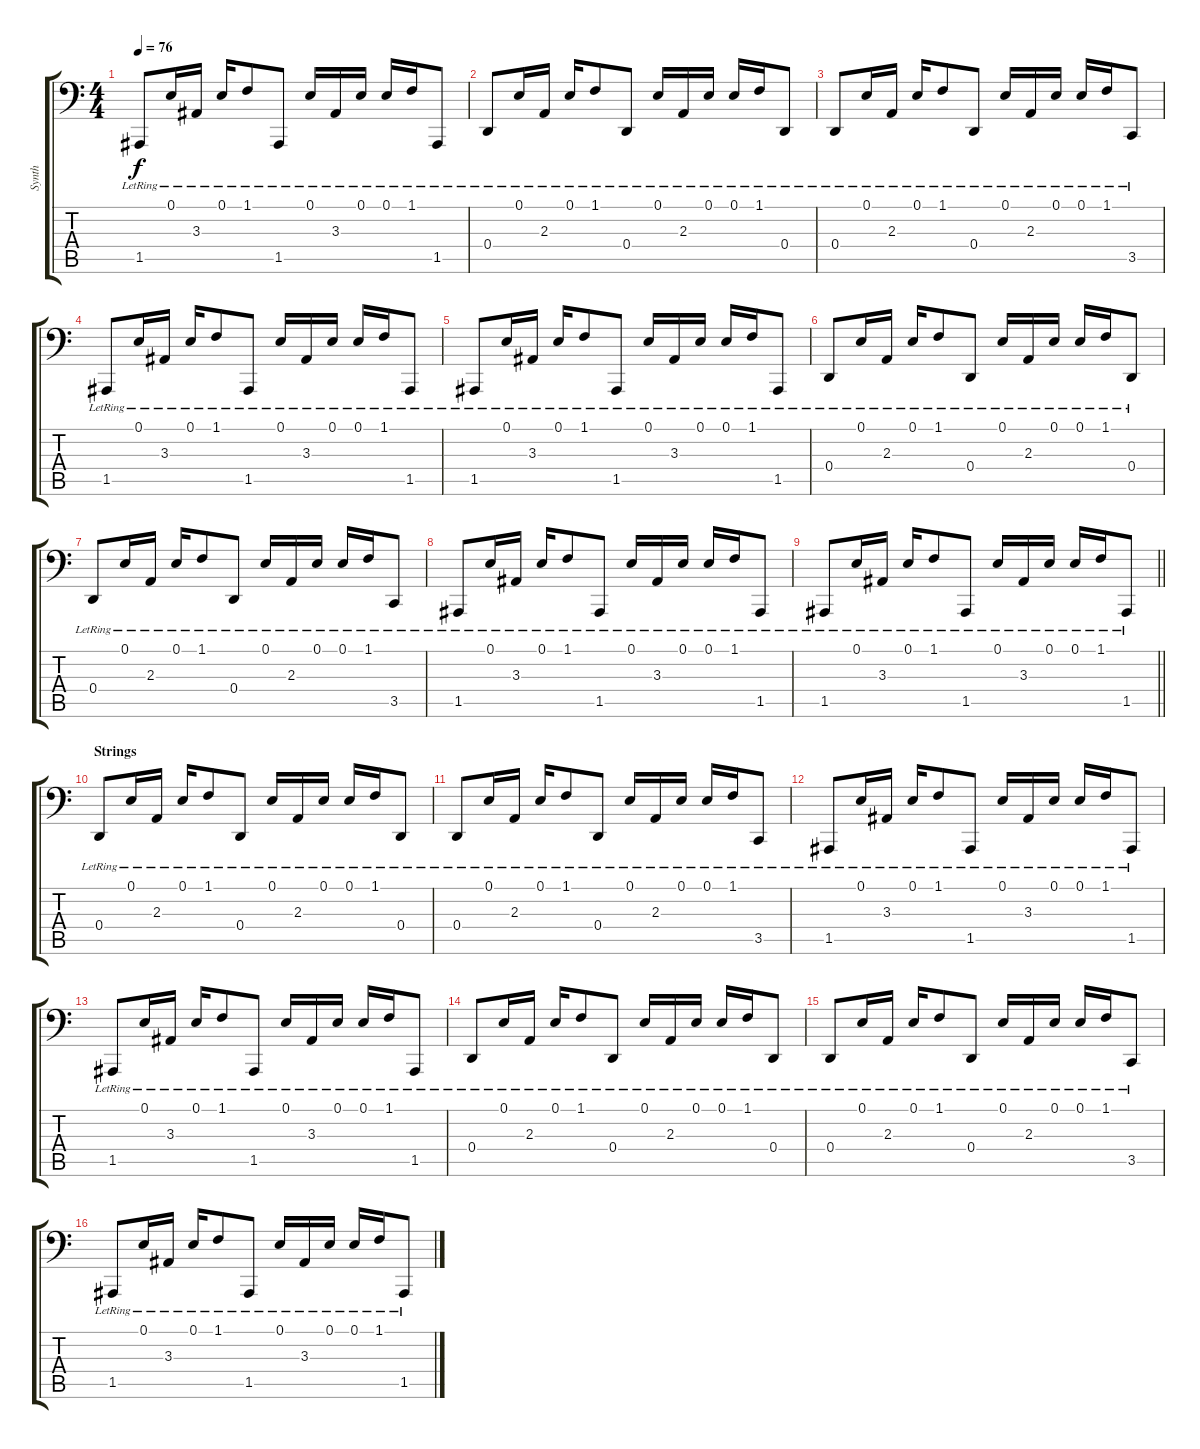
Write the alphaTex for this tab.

\track ("Synth" "Synth") {instrument harpsichord}
\staff {score tabs}
\tuning (E3 B2 G2 D2 A1 E1) {hide}
\ts (4 4)
\tempo 76
\clef f4
\ks c
1.5{lr}.8{dy f} 0.1{lr}.16 3.3{lr}.16 0.1{lr}.16 1.1{lr}.8 1.5{lr}.8 0.1{lr}.16 3.3{lr}.16 0.1{lr}.16 0.1{lr}.16 1.1{lr}.16 1.5{lr}.8 |
0.4{lr}.8 0.1{lr}.16 2.3{lr}.16 0.1{lr}.16 1.1{lr}.8 0.4{lr}.8 0.1{lr}.16 2.3{lr}.16 0.1{lr}.16 0.1{lr}.16 1.1{lr}.16 0.4{lr}.8 |
0.4{lr}.8 0.1{lr}.16 2.3{lr}.16 0.1{lr}.16 1.1{lr}.8 0.4{lr}.8 0.1{lr}.16 2.3{lr}.16 0.1{lr}.16 0.1{lr}.16 1.1{lr}.16 3.5{lr}.8 |
1.5{lr}.8 0.1{lr}.16 3.3{lr}.16 0.1{lr}.16 1.1{lr}.8 1.5{lr}.8 0.1{lr}.16 3.3{lr}.16 0.1{lr}.16 0.1{lr}.16 1.1{lr}.16 1.5{lr}.8 |
1.5{lr}.8 0.1{lr}.16 3.3{lr}.16 0.1{lr}.16 1.1{lr}.8 1.5{lr}.8 0.1{lr}.16 3.3{lr}.16 0.1{lr}.16 0.1{lr}.16 1.1{lr}.16 1.5{lr}.8 |
0.4{lr}.8 0.1{lr}.16 2.3{lr}.16 0.1{lr}.16 1.1{lr}.8 0.4{lr}.8 0.1{lr}.16 2.3{lr}.16 0.1{lr}.16 0.1{lr}.16 1.1{lr}.16 0.4{lr}.8 |
0.4{lr}.8 0.1{lr}.16 2.3{lr}.16 0.1{lr}.16 1.1{lr}.8 0.4{lr}.8 0.1{lr}.16 2.3{lr}.16 0.1{lr}.16 0.1{lr}.16 1.1{lr}.16 3.5{lr}.8 |
1.5{lr}.8 0.1{lr}.16 3.3{lr}.16 0.1{lr}.16 1.1{lr}.8 1.5{lr}.8 0.1{lr}.16 3.3{lr}.16 0.1{lr}.16 0.1{lr}.16 1.1{lr}.16 1.5{lr}.8 |
\barLineRight lightlight
1.5{lr}.8 0.1{lr}.16 3.3{lr}.16 0.1{lr}.16 1.1{lr}.8 1.5{lr}.8 0.1{lr}.16 3.3{lr}.16 0.1{lr}.16 0.1{lr}.16 1.1{lr}.16 1.5{lr}.8 |
\section ("" "Strings")
0.4{lr}.8 0.1{lr}.16 2.3{lr}.16 0.1{lr}.16 1.1{lr}.8 0.4{lr}.8 0.1{lr}.16 2.3{lr}.16 0.1{lr}.16 0.1{lr}.16 1.1{lr}.16 0.4{lr}.8 |
0.4{lr}.8 0.1{lr}.16 2.3{lr}.16 0.1{lr}.16 1.1{lr}.8 0.4{lr}.8 0.1{lr}.16 2.3{lr}.16 0.1{lr}.16 0.1{lr}.16 1.1{lr}.16 3.5{lr}.8 |
1.5{lr}.8 0.1{lr}.16 3.3{lr}.16 0.1{lr}.16 1.1{lr}.8 1.5{lr}.8 0.1{lr}.16 3.3{lr}.16 0.1{lr}.16 0.1{lr}.16 1.1{lr}.16 1.5{lr}.8 |
1.5{lr}.8 0.1{lr}.16 3.3{lr}.16 0.1{lr}.16 1.1{lr}.8 1.5{lr}.8 0.1{lr}.16 3.3{lr}.16 0.1{lr}.16 0.1{lr}.16 1.1{lr}.16 1.5{lr}.8 |
0.4{lr}.8 0.1{lr}.16 2.3{lr}.16 0.1{lr}.16 1.1{lr}.8 0.4{lr}.8 0.1{lr}.16 2.3{lr}.16 0.1{lr}.16 0.1{lr}.16 1.1{lr}.16 0.4{lr}.8 |
0.4{lr}.8 0.1{lr}.16 2.3{lr}.16 0.1{lr}.16 1.1{lr}.8 0.4{lr}.8 0.1{lr}.16 2.3{lr}.16 0.1{lr}.16 0.1{lr}.16 1.1{lr}.16 3.5{lr}.8 |
1.5{lr}.8 0.1{lr}.16 3.3{lr}.16 0.1{lr}.16 1.1{lr}.8 1.5{lr}.8 0.1{lr}.16 3.3{lr}.16 0.1{lr}.16 0.1{lr}.16 1.1{lr}.16 1.5{lr}.8
